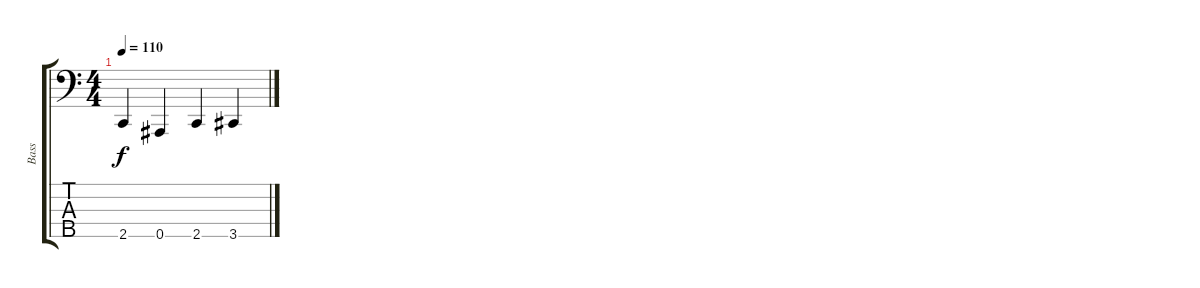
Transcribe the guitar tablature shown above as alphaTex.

\track ("Bass" "Bass") {instrument electricbassfinger}
\staff {score tabs}
\tuning (Gb2 Db2 Ab1 Eb1 Bb0) {hide}
\ts (4 4)
\tempo 110
\clef f4
\ks c
2.5.4{dy f} 0.5.4 2.5.4 3.5.4
